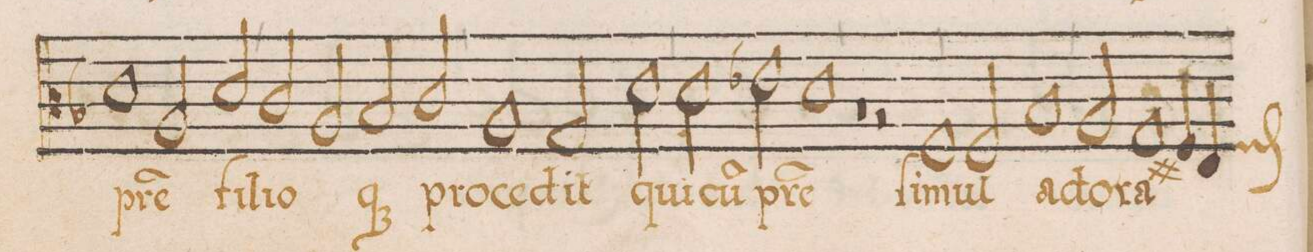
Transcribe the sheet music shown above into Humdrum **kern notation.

**kern	**text
*I"TENOR	*
*clefC3	*
*k[b-]	*
*met(C|)	*
*M2/1	*
1d\	p(at)-
2A/	-re
2d/	fi-
=126	=126
2c/	-li-
2A/	-o-
2B-/	-q(ue)
2c/	pro-
=127	=127
1A/	-ce-
2G/	-dit
2d\	qui
=128	=128
2d\	cu(m)
2e-X\	p(at)-
1d\	-re
=129	=129
1r	.
2r	.
1F/	ſi-
=130	=130
2F/	-mul
1B-/	a-
=131	=131
2A/	-do-
1G/	-ra-
4F#X/	.
4E/	.
=132	=132
*-	*-
